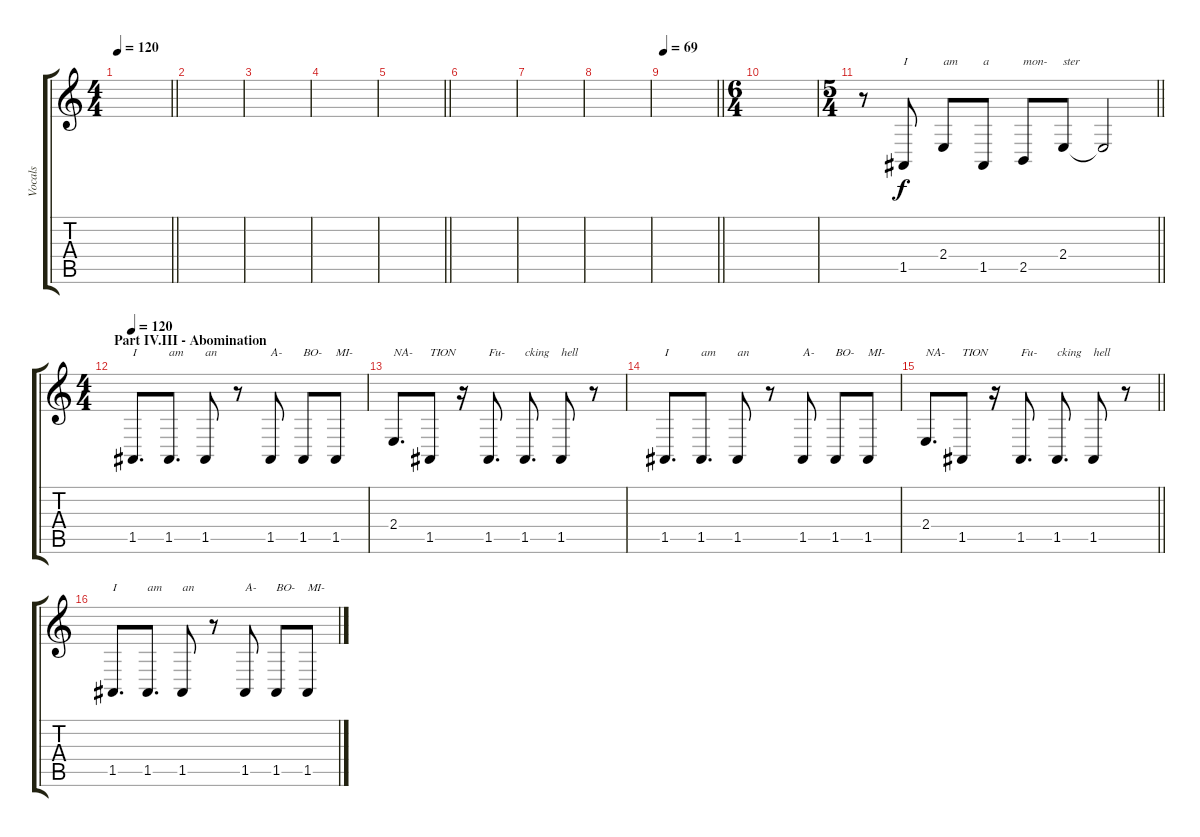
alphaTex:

\track ("Vocals" "Vocals") {instrument oboe}
\staff {score tabs}
\tuning (E4 B3 G3 D3 A2 D2) {hide}
\ts (4 4)
\tempo 120
\clef g2
\barLineRight lightlight
\ks c
|
|
|
|
\barLineRight lightlight
|
|
|
|
\tempo 69
\barLineRight lightlight
|
\ts (6 4)
|
\ts (5 4)
\barLineRight lightlight
r.8{volume 12} 1.5.8{txt "I"} 2.4.8{txt "am"} 1.5.8{txt "a"} 2.5.8{txt "mon-"} 2.4.8{txt "ster"} 2.4{t}.2 |
\ts (4 4)
\section ("" "Part IV.III - Abomination")
\tempo 120
1.5.8{d txt "I"} 1.5.8{d txt "am"} 1.5.8{txt "an"} r.8 1.5.8{txt "A-"} 1.5.8{txt "BO-"} 1.5.8{txt "MI-"} |
2.4.8{d txt "NA-"} 1.5.8{txt "TION"} r.16 1.5.8{d txt "Fu-"} 1.5.8{d txt "cking"} 1.5.8{txt "hell"} r.8 |
1.5.8{d txt "I"} 1.5.8{d txt "am"} 1.5.8{txt "an"} r.8 1.5.8{txt "A-"} 1.5.8{txt "BO-"} 1.5.8{txt "MI-"} |
\barLineRight lightlight
2.4.8{d txt "NA-"} 1.5.8{txt "TION"} r.16 1.5.8{d txt "Fu-"} 1.5.8{d txt "cking"} 1.5.8{txt "hell"} r.8 |
1.5.8{d txt "I"} 1.5.8{d txt "am"} 1.5.8{txt "an"} r.8 1.5.8{txt "A-"} 1.5.8{txt "BO-"} 1.5.8{txt "MI-"}
